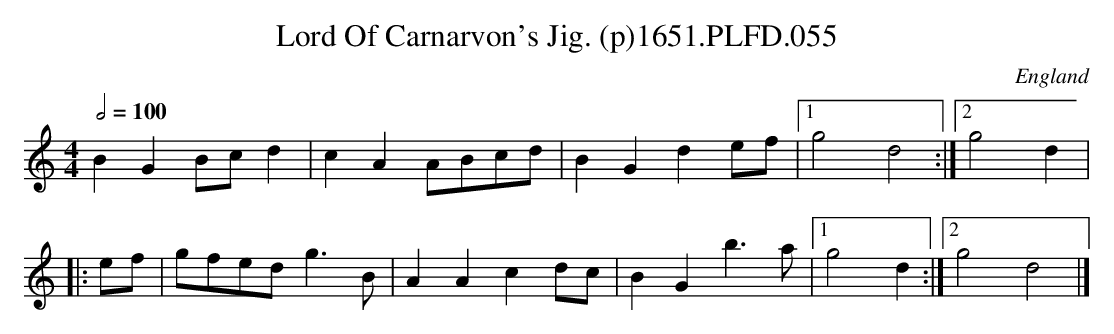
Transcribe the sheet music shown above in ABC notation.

X:1
T:Lord Of Carnarvon's Jig. (p)1651.PLFD.055
M:4/4
L:1/4
Q:1/2=100
O:England
K:Gmix
BGB/c/d | cAA/B/c/d/ | BGde/f/ |1 g2d2 :|2 g2d |
|: e/f/ | g/f/e/d/g>B | AAcd/c/ | BGb>a |1 g2d :|2 g2d2 |]
